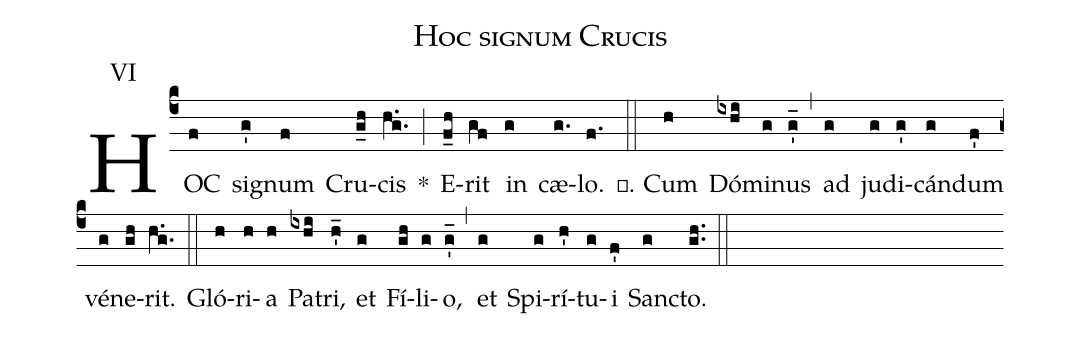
name: Hoc signum Crucis;
office-part: laudes, responsorium breve;
mode: 6;
annotation: VI;
%%
(c4)
HOC(f) sig(g')num(f) Cru(g_h)cis(h.g.) *(;)
E(f_h)rit(gf) in(g) cæ(g.)lo.(f.) (::)

℣. Cum(h) Dó(ixhi)mi(g)nus(g_') (,)
ad(g) ju(g)di(g')cán(g)dum(f') vé(g)ne(gh)rit.(h.g.) (::)

Gló(h)ri(h)a(h) Pa(ixhi)tri,(h_') et(g) Fí(gh)li(g)o,(g_') (,)
et(g) Spi(g)rí(h')tu(g)i(f') Sanc(g)to.(g.h.) (::)
